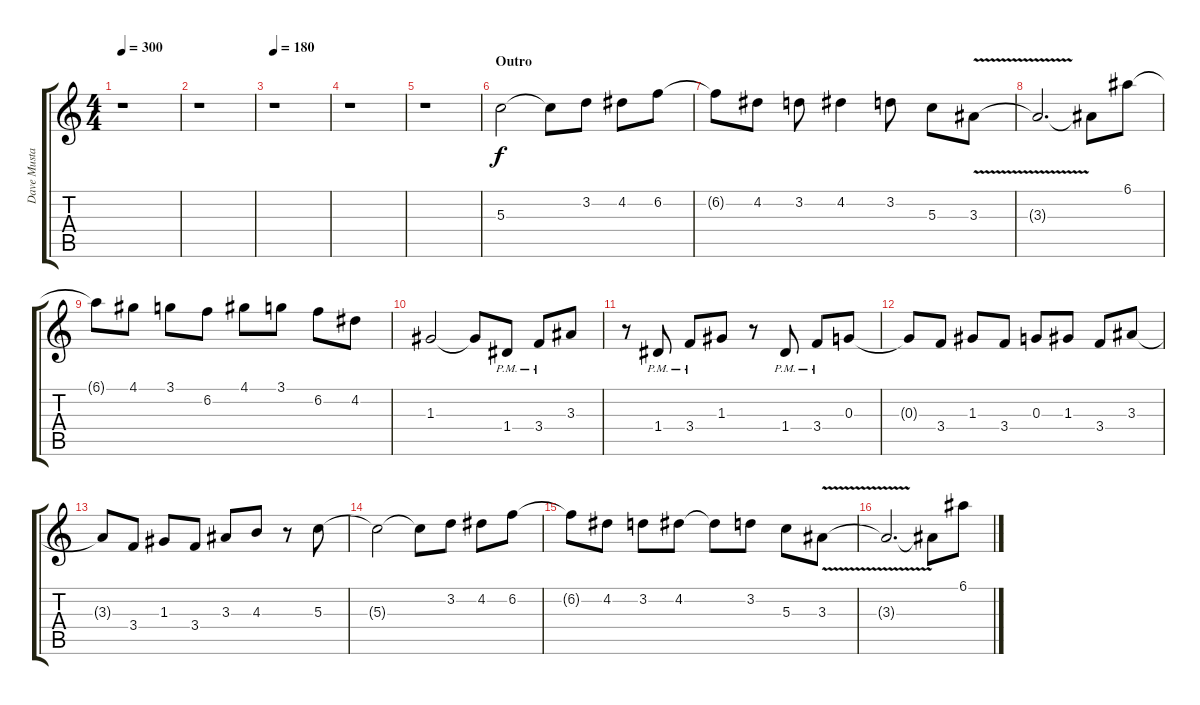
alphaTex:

\track ("Dave Mustaine" "Dave Musta") {instrument distortionguitar}
\staff {score tabs}
\tuning (E4 B3 G3 D3 A2 E2) {hide}
\ts (4 4)
\tempo 300
\clef g2
\ks c
r.1{dy f} |
r.1 |
\tempo 180
r.1 |
r.1 |
r.1 |
\section ("" "Outro")
5.3.2{volume 16} 5.3{t}.8 3.2.8 4.2.8 6.2.8 |
6.2{t}.8 4.2.8 3.2.8 4.2.4 3.2.8 5.3.8 3.3{v}.8 |
3.3{t}.2{d} 3.3{t}.8 6.1.8 |
6.1{t}.8 4.1.8 3.1.8 6.2.8 4.1.8 3.1.8 6.2.8 4.2.8 |
1.3.2 1.3{t}.8 1.4{pm}.8 3.4{pm}.8 3.3.8 |
r.8 1.4{pm}.8 3.4{pm}.8 1.3.8 r.8 1.4{pm}.8 3.4{pm}.8 0.3.8 |
0.3{t}.8 3.4.8 1.3.8 3.4.8 0.3.8 1.3.8 3.4.8 3.3.8 |
3.3{t}.8 3.4.8 1.3.8 3.4.8 3.3.8 4.3.8 r.8 5.3.8 |
5.3{t}.2 5.3{t}.8 3.2.8 4.2.8 6.2.8 |
6.2{t}.8 4.2.8 3.2.8 4.2.8 4.2{t}.8 3.2.8 5.3.8 3.3{v}.8 |
3.3{t}.2{d} 3.3{t}.8 6.1.8
